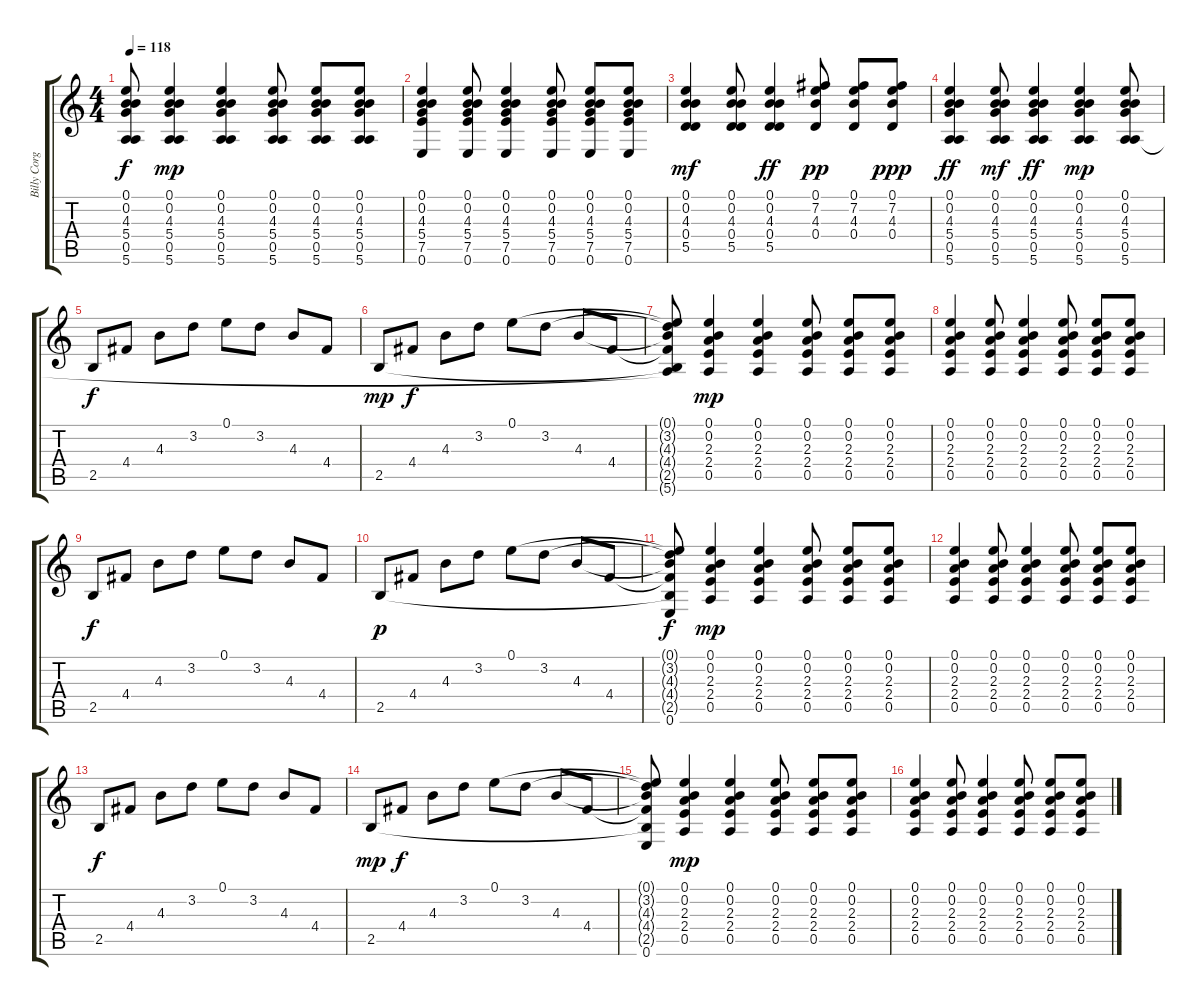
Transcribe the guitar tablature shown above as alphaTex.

\track ("Billy Corgan" "Billy Corg") {instrument distortionguitar bank 7}
\staff {score tabs}
\tuning (E4 B3 G3 D3 A2 E2) {hide}
\ts (4 4)
\tempo 118
\clef g2
\ks c
(0.1{t} 0.2{t} 4.3{t} 5.4{t} 0.5{t} 5.6{t}).8{dy f} (0.1 0.2 4.3 5.4 0.5 5.6).4{dy mp} (0.1 0.2 4.3 5.4 0.5 5.6).4 (0.1 0.2 4.3 5.4 0.5 5.6).8 (0.1 0.2 4.3 5.4 0.5 5.6).8 (0.1 0.2 4.3 5.4 0.5 5.6).8 |
(0.1 0.2 4.3 5.4 7.5 0.6).4 (0.1 0.2 4.3 5.4 7.5 0.6).8 (0.1 0.2 4.3 5.4 7.5 0.6).4 (0.1 0.2 4.3 5.4 7.5 0.6).8 (0.1 0.2 4.3 5.4 7.5 0.6).8 (0.1 0.2 4.3 5.4 7.5 0.6).8 |
(0.1 0.2 4.3 0.4 5.5).4{dy mf} (0.1 0.2 4.3 0.4 5.5).8 (0.1 0.2 4.3 0.4 5.5).4{dy ff} (0.1 7.2 4.3 0.4).8{dy pp} (0.1 7.2 4.3 0.4).8 (0.1 7.2 4.3 0.4).8{dy ppp} |
(0.1 0.2 4.3 5.4 0.5 5.6).4{dy ff} (0.1 0.2 4.3 5.4 0.5 5.6).8{dy mf} (0.1 0.2 4.3 5.4 0.5 5.6).4{dy ff} (0.1 0.2 4.3 5.4 0.5 5.6).4{dy mp} (0.1 0.2 4.3 5.4 0.5 5.6).8 |
2.5.8{dy f volume 12} 4.4.8 4.3.8 3.2.8 0.1.8 3.2.8 4.3.8 4.4.8 |
2.5.8{dy mp} 4.4.8{dy f} 4.3.8 3.2.8 0.1.8 3.2.8 4.3.8 4.4.8 |
(0.1{t} 3.2{t} 4.3{t} 4.4{t} 2.5{t} 5.6{t}).8 (0.1 0.2 2.3 2.4 0.5).4{dy mp} (0.1 0.2 2.3 2.4 0.5).4 (0.1 0.2 2.3 2.4 0.5).8 (0.1 0.2 2.3 2.4 0.5).8 (0.1 0.2 2.3 2.4 0.5).8 |
(0.1 0.2 2.3 2.4 0.5).4 (0.1 0.2 2.3 2.4 0.5).8 (0.1 0.2 2.3 2.4 0.5).4 (0.1 0.2 2.3 2.4 0.5).8 (0.1 0.2 2.3 2.4 0.5).8 (0.1 0.2 2.3 2.4 0.5).8 |
2.5.8{dy f} 4.4.8 4.3.8 3.2.8 0.1.8 3.2.8 4.3.8 4.4.8 |
2.5.8{dy p} 4.4.8 4.3.8 3.2.8 0.1.8 3.2.8 4.3.8 4.4.8 |
(0.1{t} 3.2{t} 4.3{t} 4.4{t} 2.5{t} 0.6).8{dy f} (0.1 0.2 2.3 2.4 0.5).4{dy mp} (0.1 0.2 2.3 2.4 0.5).4 (0.1 0.2 2.3 2.4 0.5).8 (0.1 0.2 2.3 2.4 0.5).8 (0.1 0.2 2.3 2.4 0.5).8 |
(0.1 0.2 2.3 2.4 0.5).4 (0.1 0.2 2.3 2.4 0.5).8 (0.1 0.2 2.3 2.4 0.5).4 (0.1 0.2 2.3 2.4 0.5).8 (0.1 0.2 2.3 2.4 0.5).8 (0.1 0.2 2.3 2.4 0.5).8 |
2.5.8{dy f} 4.4.8 4.3.8 3.2.8 0.1.8 3.2.8 4.3.8 4.4.8 |
2.5.8{dy mp} 4.4.8{dy f} 4.3.8 3.2.8 0.1.8 3.2.8 4.3.8 4.4.8 |
(0.1{t} 3.2{t} 4.3{t} 4.4{t} 2.5{t} 0.6).8 (0.1 0.2 2.3 2.4 0.5).4{dy mp} (0.1 0.2 2.3 2.4 0.5).4 (0.1 0.2 2.3 2.4 0.5).8 (0.1 0.2 2.3 2.4 0.5).8 (0.1 0.2 2.3 2.4 0.5).8 |
(0.1 0.2 2.3 2.4 0.5).4 (0.1 0.2 2.3 2.4 0.5).8 (0.1 0.2 2.3 2.4 0.5).4 (0.1 0.2 2.3 2.4 0.5).8 (0.1 0.2 2.3 2.4 0.5).8 (0.1 0.2 2.3 2.4 0.5).8
